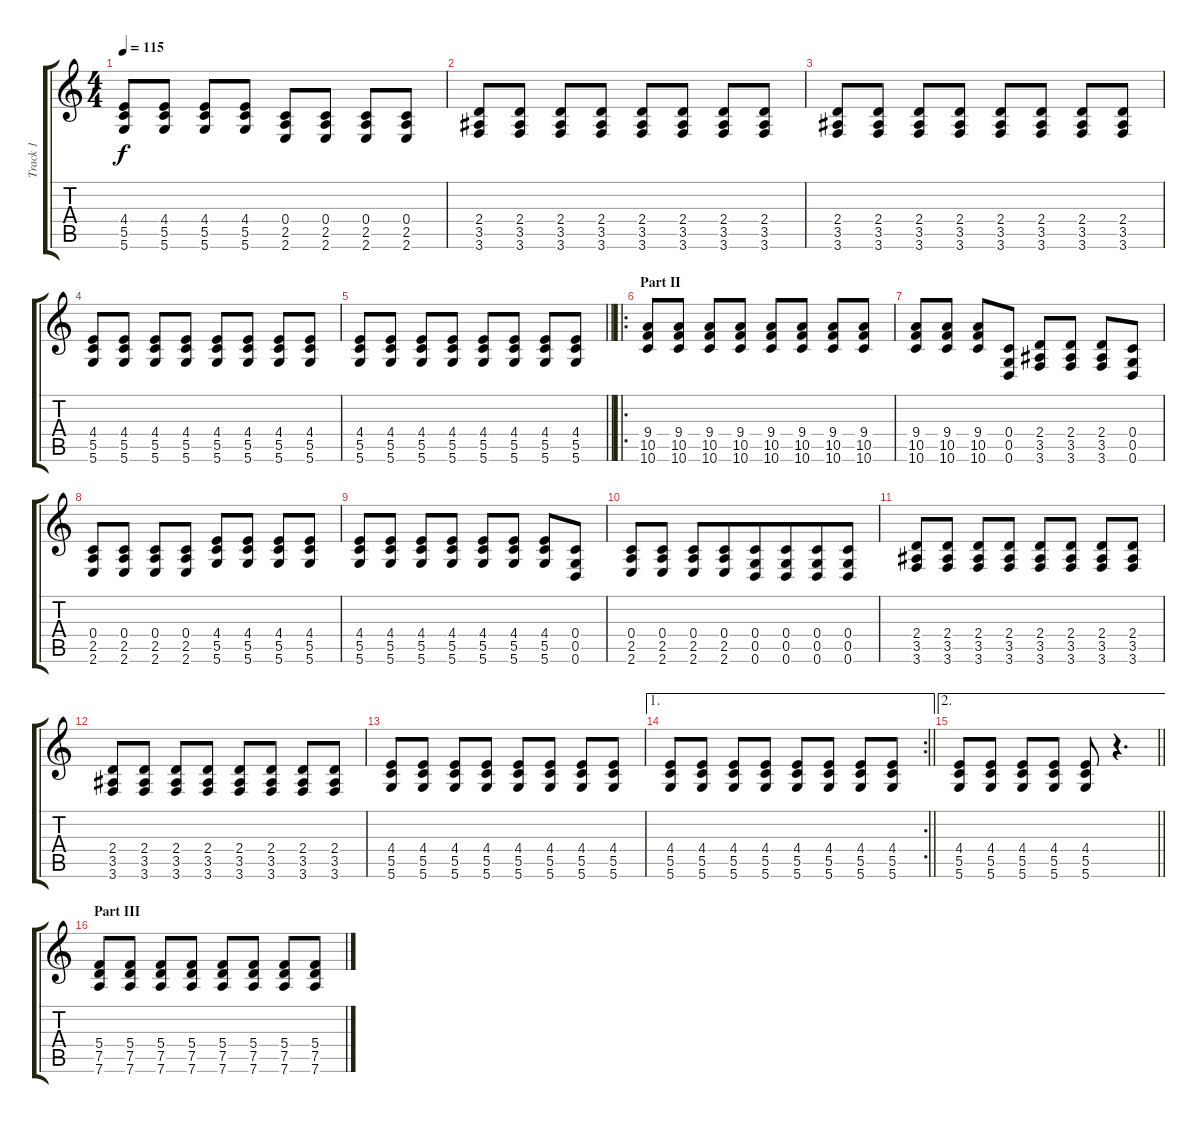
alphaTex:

\track ("Track 1" "Track 1") {instrument acousticguitarsteel}
\staff {score tabs}
\tuning (D4 A3 F3 C3 G2 D2) {hide}
\ts (4 4)
\tempo 115
\clef g2
\ks c
(4.4 5.5 5.6).8{dy f} (4.4 5.5 5.6).8 (4.4 5.5 5.6).8 (4.4 5.5 5.6).8 (0.4 2.5 2.6).8 (0.4 2.5 2.6).8 (0.4 2.5 2.6).8 (0.4 2.5 2.6).8 |
(2.4 3.5 3.6).8 (2.4 3.5 3.6).8 (2.4 3.5 3.6).8 (2.4 3.5 3.6).8 (2.4 3.5 3.6).8 (2.4 3.5 3.6).8 (2.4 3.5 3.6).8 (2.4 3.5 3.6).8 |
(2.4 3.5 3.6).8 (2.4 3.5 3.6).8 (2.4 3.5 3.6).8 (2.4 3.5 3.6).8 (2.4 3.5 3.6).8 (2.4 3.5 3.6).8 (2.4 3.5 3.6).8 (2.4 3.5 3.6).8 |
(4.4 5.5 5.6).8 (4.4 5.5 5.6).8 (4.4 5.5 5.6).8 (4.4 5.5 5.6).8 (4.4 5.5 5.6).8 (4.4 5.5 5.6).8 (4.4 5.5 5.6).8 (4.4 5.5 5.6).8 |
\barLineRight lightlight
(4.4 5.5 5.6).8 (4.4 5.5 5.6).8 (4.4 5.5 5.6).8 (4.4 5.5 5.6).8 (4.4 5.5 5.6).8 (4.4 5.5 5.6).8 (4.4 5.5 5.6).8 (4.4 5.5 5.6).8 |
\ro
\section ("" "Part II")
(9.4 10.5 10.6).8 (9.4 10.5 10.6).8 (9.4 10.5 10.6).8 (9.4 10.5 10.6).8 (9.4 10.5 10.6).8 (9.4 10.5 10.6).8 (9.4 10.5 10.6).8 (9.4 10.5 10.6).8 |
(9.4 10.5 10.6).8 (9.4 10.5 10.6).8 (9.4 10.5 10.6).8 (0.4 0.5 0.6).8 (2.4 3.5 3.6).8 (2.4 3.5 3.6).8 (2.4 3.5 3.6).8 (0.4 0.5 0.6).8 |
(0.4 2.5 2.6).8 (0.4 2.5 2.6).8 (0.4 2.5 2.6).8 (0.4 2.5 2.6).8 (4.4 5.5 5.6).8 (4.4 5.5 5.6).8 (4.4 5.5 5.6).8 (4.4 5.5 5.6).8 |
(4.4 5.5 5.6).8 (4.4 5.5 5.6).8 (4.4 5.5 5.6).8 (4.4 5.5 5.6).8 (4.4 5.5 5.6).8 (4.4 5.5 5.6).8 (4.4 5.5 5.6).8 (0.4 0.5 0.6).8 |
(0.4 2.5 2.6).8 (0.4 2.5 2.6).8 (0.4 2.5 2.6).8 (0.4 2.5 2.6).8{beam merge} (0.4 0.5 0.6).8{beam merge} (0.4 0.5 0.6).8{beam merge} (0.4 0.5 0.6).8{beam merge} (0.4 0.5 0.6).8 |
(2.4 3.5 3.6).8 (2.4 3.5 3.6).8 (2.4 3.5 3.6).8 (2.4 3.5 3.6).8 (2.4 3.5 3.6).8 (2.4 3.5 3.6).8 (2.4 3.5 3.6).8 (2.4 3.5 3.6).8 |
(2.4 3.5 3.6).8 (2.4 3.5 3.6).8 (2.4 3.5 3.6).8 (2.4 3.5 3.6).8 (2.4 3.5 3.6).8 (2.4 3.5 3.6).8 (2.4 3.5 3.6).8 (2.4 3.5 3.6).8 |
(4.4 5.5 5.6).8 (4.4 5.5 5.6).8 (4.4 5.5 5.6).8 (4.4 5.5 5.6).8 (4.4 5.5 5.6).8 (4.4 5.5 5.6).8 (4.4 5.5 5.6).8 (4.4 5.5 5.6).8 |
\ae 1
\rc 2
\barLineRight lightlight
(4.4 5.5 5.6).8 (4.4 5.5 5.6).8 (4.4 5.5 5.6).8 (4.4 5.5 5.6).8 (4.4 5.5 5.6).8 (4.4 5.5 5.6).8 (4.4 5.5 5.6).8 (4.4 5.5 5.6).8 |
\ae 2
\barLineRight lightlight
(4.4 5.5 5.6).8 (4.4 5.5 5.6).8 (4.4 5.5 5.6).8 (4.4 5.5 5.6).8 (4.4 5.5 5.6).8 r.4{d} |
\section ("" "Part III")
(5.4 7.5 7.6).8 (5.4 7.5 7.6).8 (5.4 7.5 7.6).8 (5.4 7.5 7.6).8 (5.4 7.5 7.6).8 (5.4 7.5 7.6).8 (5.4 7.5 7.6).8 (5.4 7.5 7.6).8
